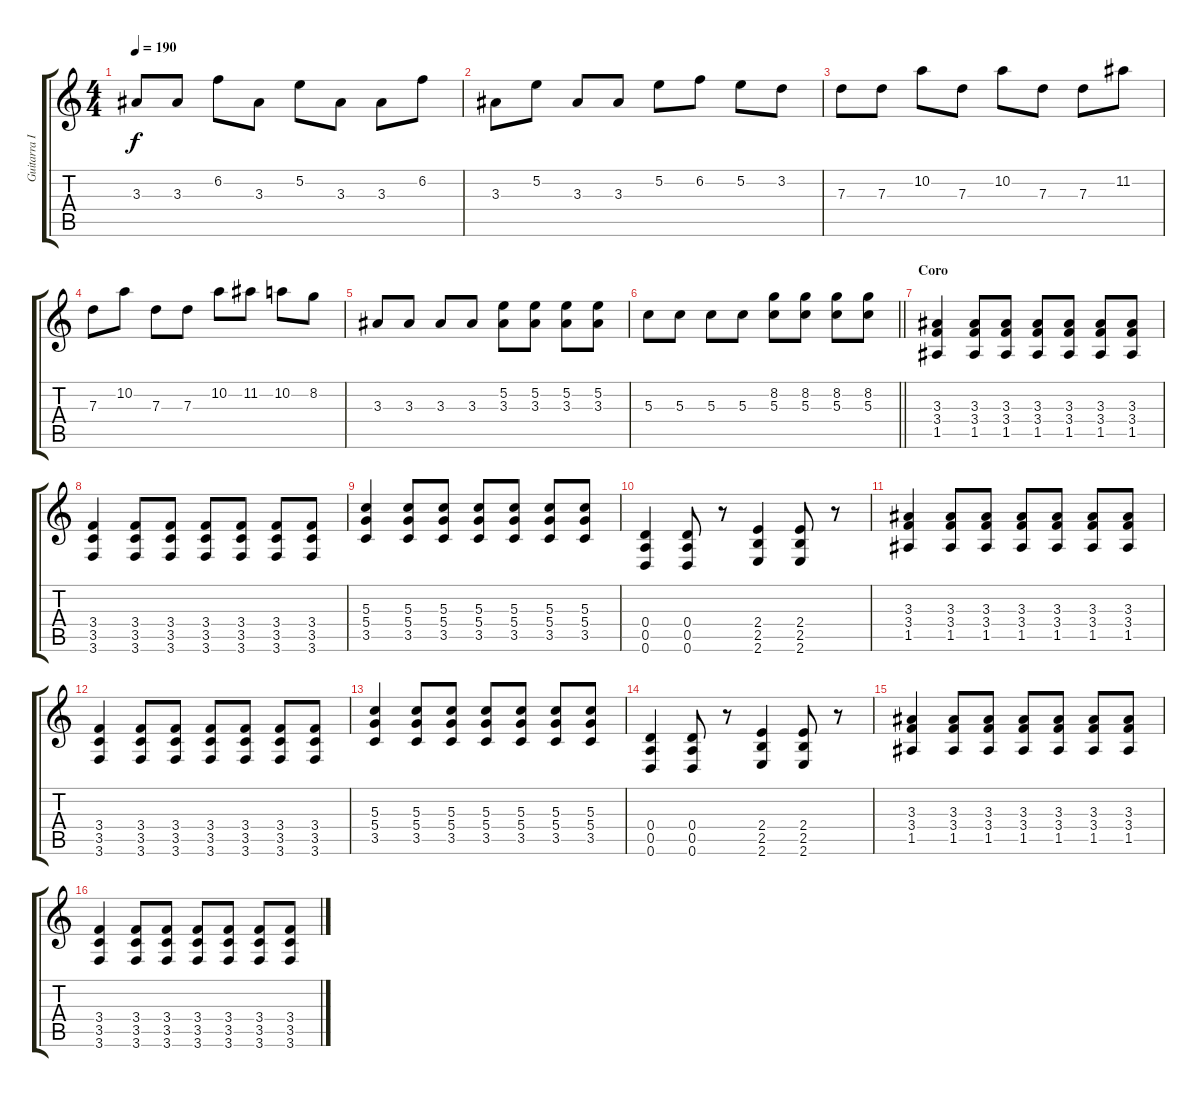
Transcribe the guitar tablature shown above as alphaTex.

\track ("Guitarra I" "Guitarra I") {instrument distortionguitar}
\staff {score tabs}
\tuning (E4 B3 G3 D3 A2 D2) {hide}
\ts (4 4)
\tempo 190
\clef g2
\ks c
3.3.8{dy f} 3.3.8 6.2.8 3.3.8 5.2.8 3.3.8 3.3.8 6.2.8 |
3.3.8 5.2.8 3.3.8 3.3.8 5.2.8 6.2.8 5.2.8 3.2.8 |
7.3.8 7.3.8 10.2.8 7.3.8 10.2.8 7.3.8 7.3.8 11.2.8 |
7.3.8 10.2.8 7.3.8 7.3.8 10.2.8 11.2.8 10.2.8 8.2.8 |
3.3.8 3.3.8 3.3.8 3.3.8 (5.2 3.3).8 (5.2 3.3).8 (5.2 3.3).8 (5.2 3.3).8 |
\barLineRight lightlight
5.3.8 5.3.8 5.3.8 5.3.8 (8.2 5.3).8 (8.2 5.3).8 (8.2 5.3).8 (8.2 5.3).8 |
\section ("" "Coro")
(3.3 3.4 1.5).4 (3.3 3.4 1.5).8 (3.3 3.4 1.5).8 (3.3 3.4 1.5).8 (3.3 3.4 1.5).8 (3.3 3.4 1.5).8 (3.3 3.4 1.5).8 |
(3.4 3.5 3.6).4 (3.4 3.5 3.6).8 (3.4 3.5 3.6).8 (3.4 3.5 3.6).8 (3.4 3.5 3.6).8 (3.4 3.5 3.6).8 (3.4 3.5 3.6).8 |
(5.3 5.4 3.5).4 (5.3 5.4 3.5).8 (5.3 5.4 3.5).8 (5.3 5.4 3.5).8 (5.3 5.4 3.5).8 (5.3 5.4 3.5).8 (5.3 5.4 3.5).8 |
(0.4 0.5 0.6).4 (0.4 0.5 0.6).8 r.8 (2.4 2.5 2.6).4 (2.4 2.5 2.6).8 r.8 |
(3.3 3.4 1.5).4 (3.3 3.4 1.5).8 (3.3 3.4 1.5).8 (3.3 3.4 1.5).8 (3.3 3.4 1.5).8 (3.3 3.4 1.5).8 (3.3 3.4 1.5).8 |
(3.4 3.5 3.6).4 (3.4 3.5 3.6).8 (3.4 3.5 3.6).8 (3.4 3.5 3.6).8 (3.4 3.5 3.6).8 (3.4 3.5 3.6).8 (3.4 3.5 3.6).8 |
(5.3 5.4 3.5).4 (5.3 5.4 3.5).8 (5.3 5.4 3.5).8 (5.3 5.4 3.5).8 (5.3 5.4 3.5).8 (5.3 5.4 3.5).8 (5.3 5.4 3.5).8 |
(0.4 0.5 0.6).4 (0.4 0.5 0.6).8 r.8 (2.4 2.5 2.6).4 (2.4 2.5 2.6).8 r.8 |
(3.3 3.4 1.5).4 (3.3 3.4 1.5).8 (3.3 3.4 1.5).8 (3.3 3.4 1.5).8 (3.3 3.4 1.5).8 (3.3 3.4 1.5).8 (3.3 3.4 1.5).8 |
(3.4 3.5 3.6).4 (3.4 3.5 3.6).8 (3.4 3.5 3.6).8 (3.4 3.5 3.6).8 (3.4 3.5 3.6).8 (3.4 3.5 3.6).8 (3.4 3.5 3.6).8
